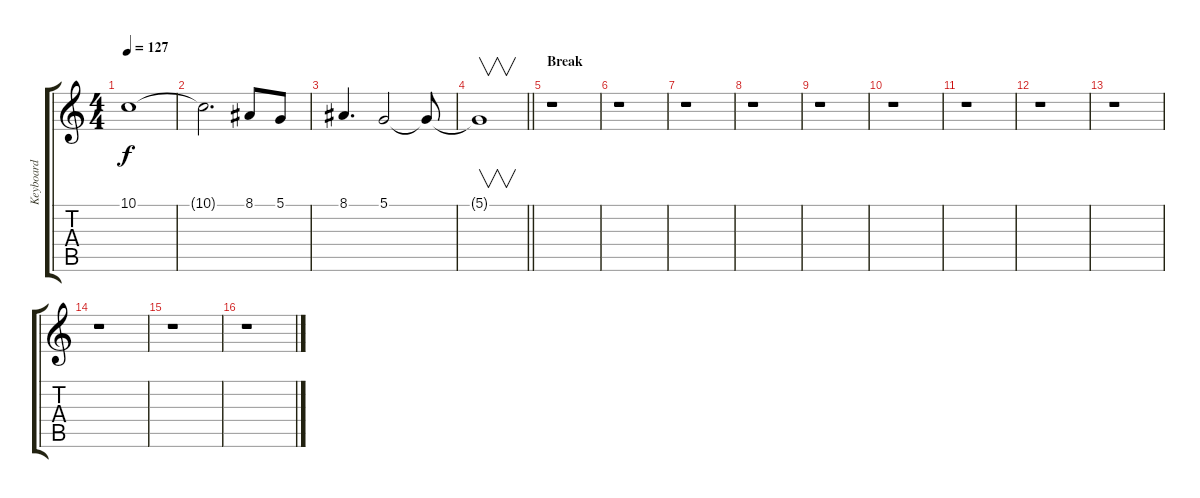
\track ("Keyboard" "Keyboard") {instrument pad2warm}
\staff {score tabs}
\tuning (D4 A3 F3 C3 G2 C2) {hide}
\ts (4 4)
\tempo 127
\clef g2
\ks c
10.1.1{dy f} |
10.1{t}.2{d} 8.1.8 5.1.8 |
8.1.4{d} 5.1.2 5.1{t}.8 |
\barLineRight lightlight
5.1{t}.1{v} |
\section ("" "Break")
r.1 |
r.1 |
r.1 |
r.1 |
r.1 |
r.1 |
r.1 |
r.1 |
r.1 |
r.1 |
r.1 |
r.1
